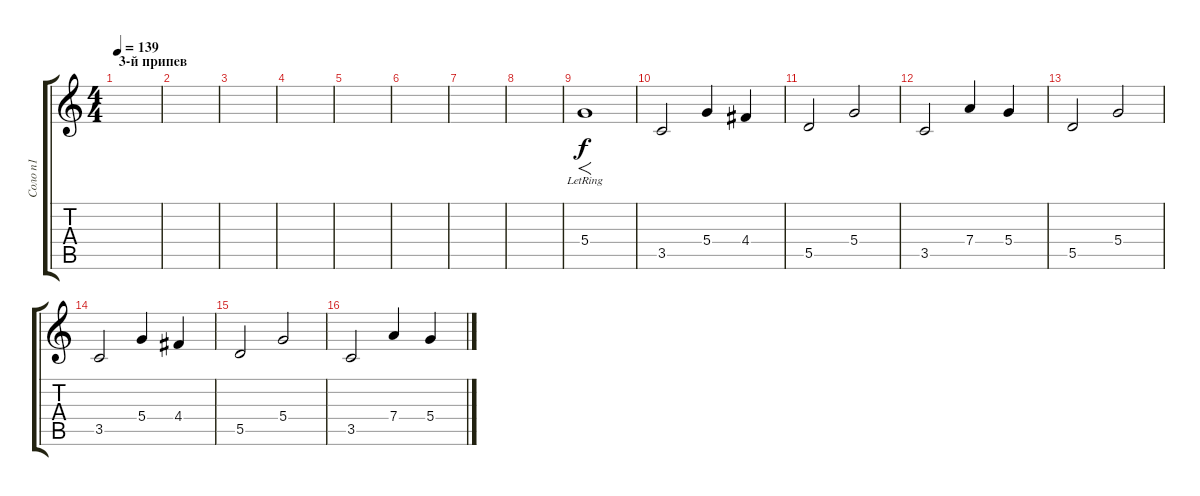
\track ("Соло п1" "Соло п1") {instrument distortionguitar}
\staff {score tabs}
\tuning (E4 B3 G3 D3 A2 E2) {hide}
\ts (4 4)
\section ("" "3-й припев")
\tempo 139
\clef g2
\ks c
|
|
|
|
|
|
|
|
5.4{lr}.1{f volume 13} |
3.5.2 5.4.4 4.4.4 |
5.5.2 5.4.2 |
3.5.2 7.4.4 5.4.4 |
5.5.2 5.4.2 |
3.5.2 5.4.4 4.4.4 |
5.5.2 5.4.2 |
3.5.2 7.4.4 5.4.4
